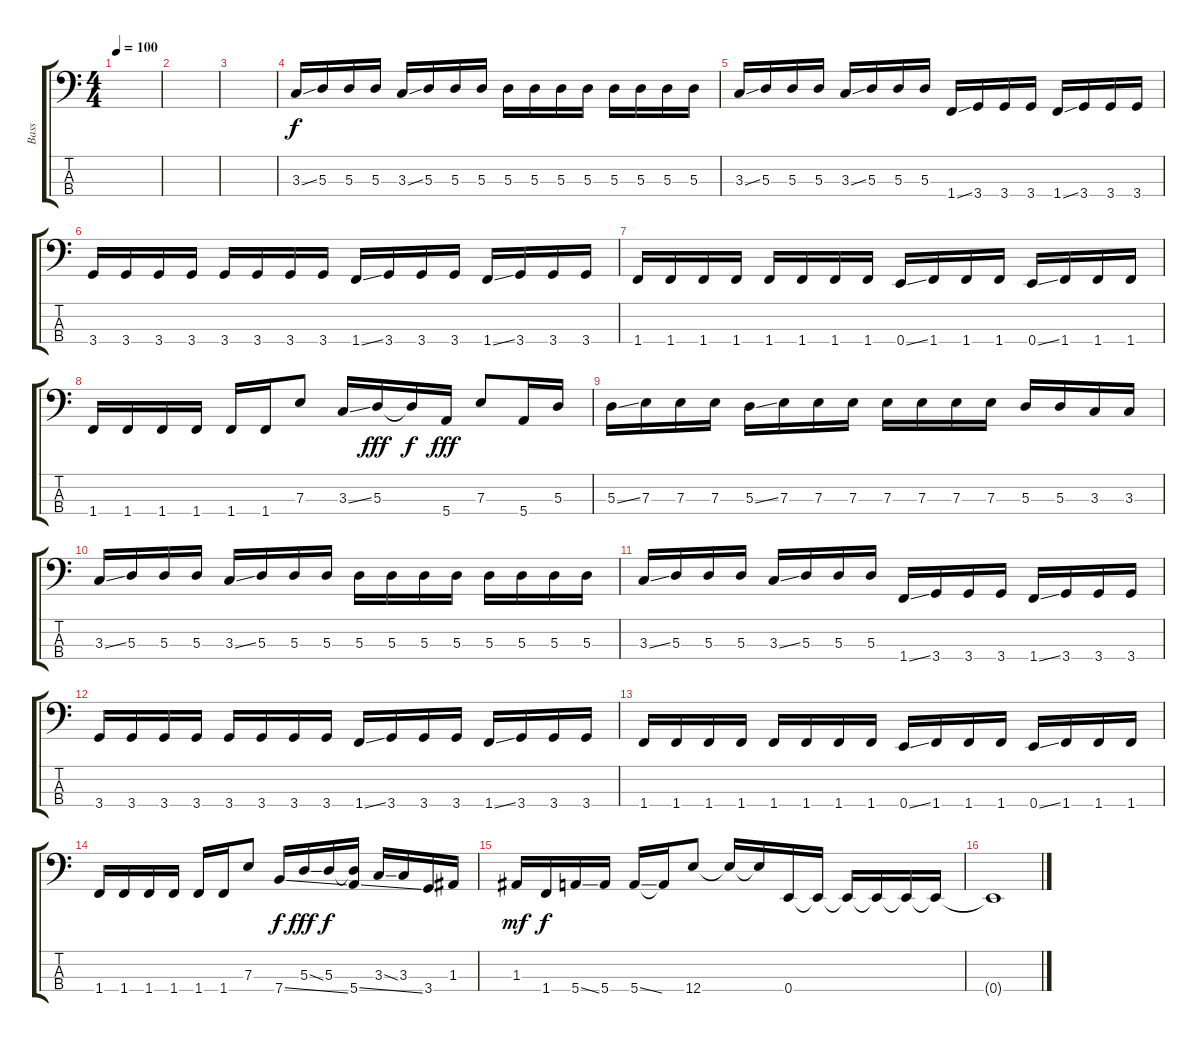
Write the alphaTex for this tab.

\track ("Bass" "Bass") {instrument electricbasspick}
\staff {score tabs}
\tuning (G2 D2 A1 E1) {hide}
\ts (4 4)
\tempo 100
\clef f4
\ks c
|
|
|
3.3{ss}.16 5.3.16 5.3.16 5.3.16 3.3{ss}.16 5.3.16 5.3.16 5.3.16 5.3.16 5.3.16 5.3.16 5.3.16 5.3.16 5.3.16 5.3.16 5.3.16 |
3.3{ss}.16 5.3.16 5.3.16 5.3.16 3.3{ss}.16 5.3.16 5.3.16 5.3.16 1.4{ss}.16 3.4.16 3.4.16 3.4.16 1.4{ss}.16 3.4.16 3.4.16 3.4.16 |
3.4.16 3.4.16 3.4.16 3.4.16 3.4.16 3.4.16 3.4.16 3.4.16 1.4{ss}.16 3.4.16 3.4.16 3.4.16 1.4{ss}.16 3.4.16 3.4.16 3.4.16 |
1.4.16 1.4.16 1.4.16 1.4.16 1.4.16 1.4.16 1.4.16 1.4.16 0.4{ss}.16 1.4.16 1.4.16 1.4.16 0.4{ss}.16 1.4.16 1.4.16 1.4.16 |
1.4.16 1.4.16 1.4.16 1.4.16 1.4.16 1.4.16 7.3.8 3.3{ss}.16{dy f} 5.3.16{dy fff} 5.3{t}.16{dy f} 5.4.16{dy fff} 7.3.8 5.4.16 5.3.16 |
5.3{ss}.16 7.3.16 7.3.16 7.3.16 5.3{ss}.16 7.3.16 7.3.16 7.3.16 7.3.16 7.3.16 7.3.16 7.3.16 5.3.16 5.3.16 3.3.16 3.3.16 |
3.3{ss}.16 5.3.16 5.3.16 5.3.16 3.3{ss}.16 5.3.16 5.3.16 5.3.16 5.3.16 5.3.16 5.3.16 5.3.16 5.3.16 5.3.16 5.3.16 5.3.16 |
3.3{ss}.16 5.3.16 5.3.16 5.3.16 3.3{ss}.16 5.3.16 5.3.16 5.3.16 1.4{ss}.16 3.4.16 3.4.16 3.4.16 1.4{ss}.16 3.4.16 3.4.16 3.4.16 |
3.4.16 3.4.16 3.4.16 3.4.16 3.4.16 3.4.16 3.4.16 3.4.16 1.4{ss}.16 3.4.16 3.4.16 3.4.16 1.4{ss}.16 3.4.16 3.4.16 3.4.16 |
1.4.16 1.4.16 1.4.16 1.4.16 1.4.16 1.4.16 1.4.16 1.4.16 0.4{ss}.16 1.4.16 1.4.16 1.4.16 0.4{ss}.16 1.4.16 1.4.16 1.4.16 |
1.4.16 1.4.16 1.4.16 1.4.16 1.4.16 1.4.16 7.3.8 7.4{ss}.16{dy f} 5.3{ss}.16{dy fff} 5.3.16{dy f} (5.3{t} 5.4{ss}).16 3.3{ss}.16 3.3.16 3.4.16 1.3.16 |
1.3.16{dy mf} 1.4.16{dy f} 5.4{ss}.16 5.4.16 5.4{ss}.16 5.4{t}.16 12.4.8 12.4{t}.16 12.4{t}.16 0.4.16 0.4{t}.16 0.4{t}.16 0.4{t}.16 0.4{t}.16 0.4{t}.16 |
0.4{t}.1
